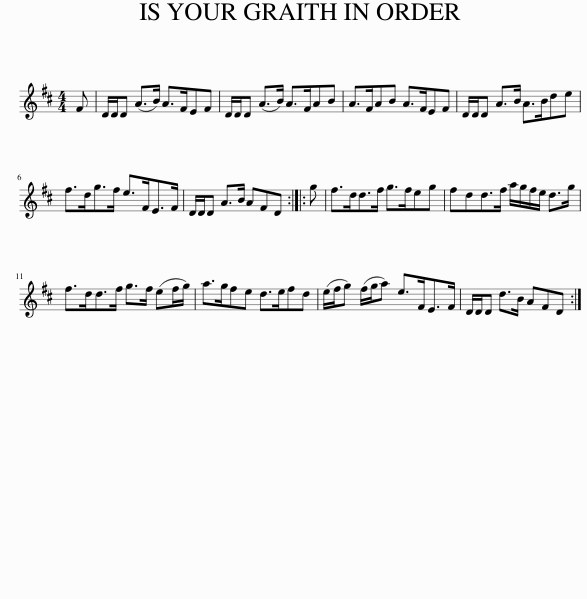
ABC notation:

X:1
L:1/8
M:4/4
I:linebreak $
K:D
V:1 treble
V:1
 F | D/D/D (A>B) A>FEF | D/D/D (A>B) A>FAB | A>FAB A>FEF | D/D/D A>B A>Bde |$ %5
 f>dg>f e>FE>F | D/D/D A>B AFD :: g | f>dd>f g>feg | fdd>f a/g/f/e/ d>g |$ %10
 f>dd>f g>f (ef/g/) | a>gfe d>efd | (e/f/g) (f/g/a) e>FE>F | D/D/D d>B AFD :| %14
